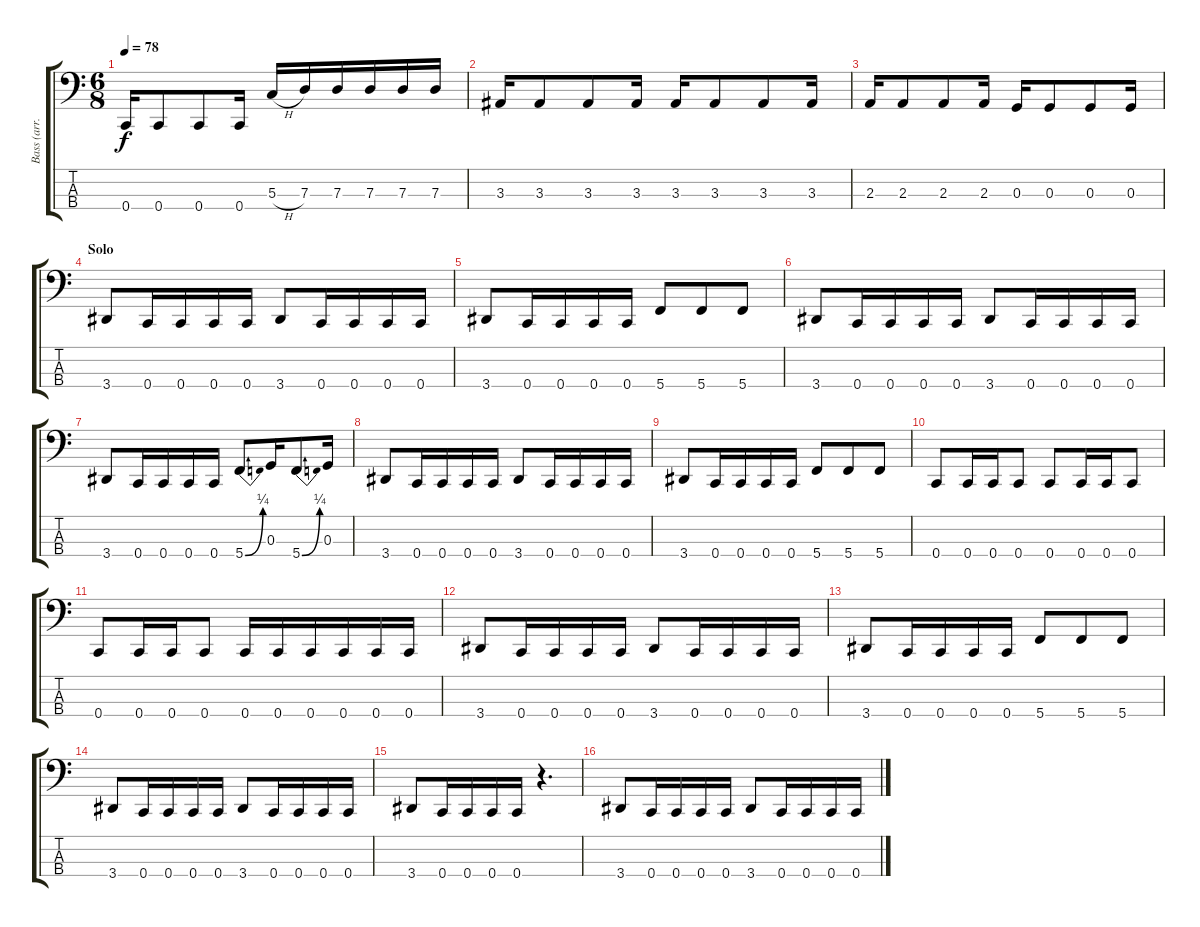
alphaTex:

\track ("Bass (arr. 4 string)" "Bass (arr.") {instrument electricbassfinger}
\staff {score tabs}
\tuning (F2 C2 G1 C1) {hide}
\ts (6 8)
\tempo 78
\clef f4
\ks c
0.4.16{dy f} 0.4.8 0.4.8 0.4.16 5.3{h}.16 7.3.16 7.3.16 7.3.16 7.3.16 7.3.16 |
3.3.16 3.3.8 3.3.8 3.3.16 3.3.16 3.3.8 3.3.8 3.3.16 |
2.3.16 2.3.8 2.3.8 2.3.16 0.3.16 0.3.8 0.3.8 0.3.16 |
\section ("" "Solo")
3.4.8 0.4.16 0.4.16 0.4.16 0.4.16 3.4.8 0.4.16 0.4.16 0.4.16 0.4.16 |
3.4.8 0.4.16 0.4.16 0.4.16 0.4.16 5.4.8 5.4.8 5.4.8 |
3.4.8 0.4.16 0.4.16 0.4.16 0.4.16 3.4.8 0.4.16 0.4.16 0.4.16 0.4.16 |
3.4.8 0.4.16 0.4.16 0.4.16 0.4.16 5.4{be (bend 0 0 60 1)}.8 0.3.16 5.4{be (bend 0 0 60 1)}.8 0.3.16 |
3.4.8 0.4.16 0.4.16 0.4.16 0.4.16 3.4.8 0.4.16 0.4.16 0.4.16 0.4.16 |
3.4.8 0.4.16 0.4.16 0.4.16 0.4.16 5.4.8 5.4.8 5.4.8 |
0.4.8 0.4.16 0.4.16 0.4.8 0.4.8 0.4.16 0.4.16 0.4.8 |
0.4.8 0.4.16 0.4.16 0.4.8 0.4.16 0.4.16 0.4.16 0.4.16 0.4.16 0.4.16 |
3.4.8 0.4.16 0.4.16 0.4.16 0.4.16 3.4.8 0.4.16 0.4.16 0.4.16 0.4.16 |
3.4.8 0.4.16 0.4.16 0.4.16 0.4.16 5.4.8 5.4.8 5.4.8 |
3.4.8 0.4.16 0.4.16 0.4.16 0.4.16 3.4.8 0.4.16 0.4.16 0.4.16 0.4.16 |
3.4.8 0.4.16 0.4.16 0.4.16 0.4.16 r.4{d} |
3.4.8 0.4.16 0.4.16 0.4.16 0.4.16 3.4.8 0.4.16 0.4.16 0.4.16 0.4.16
